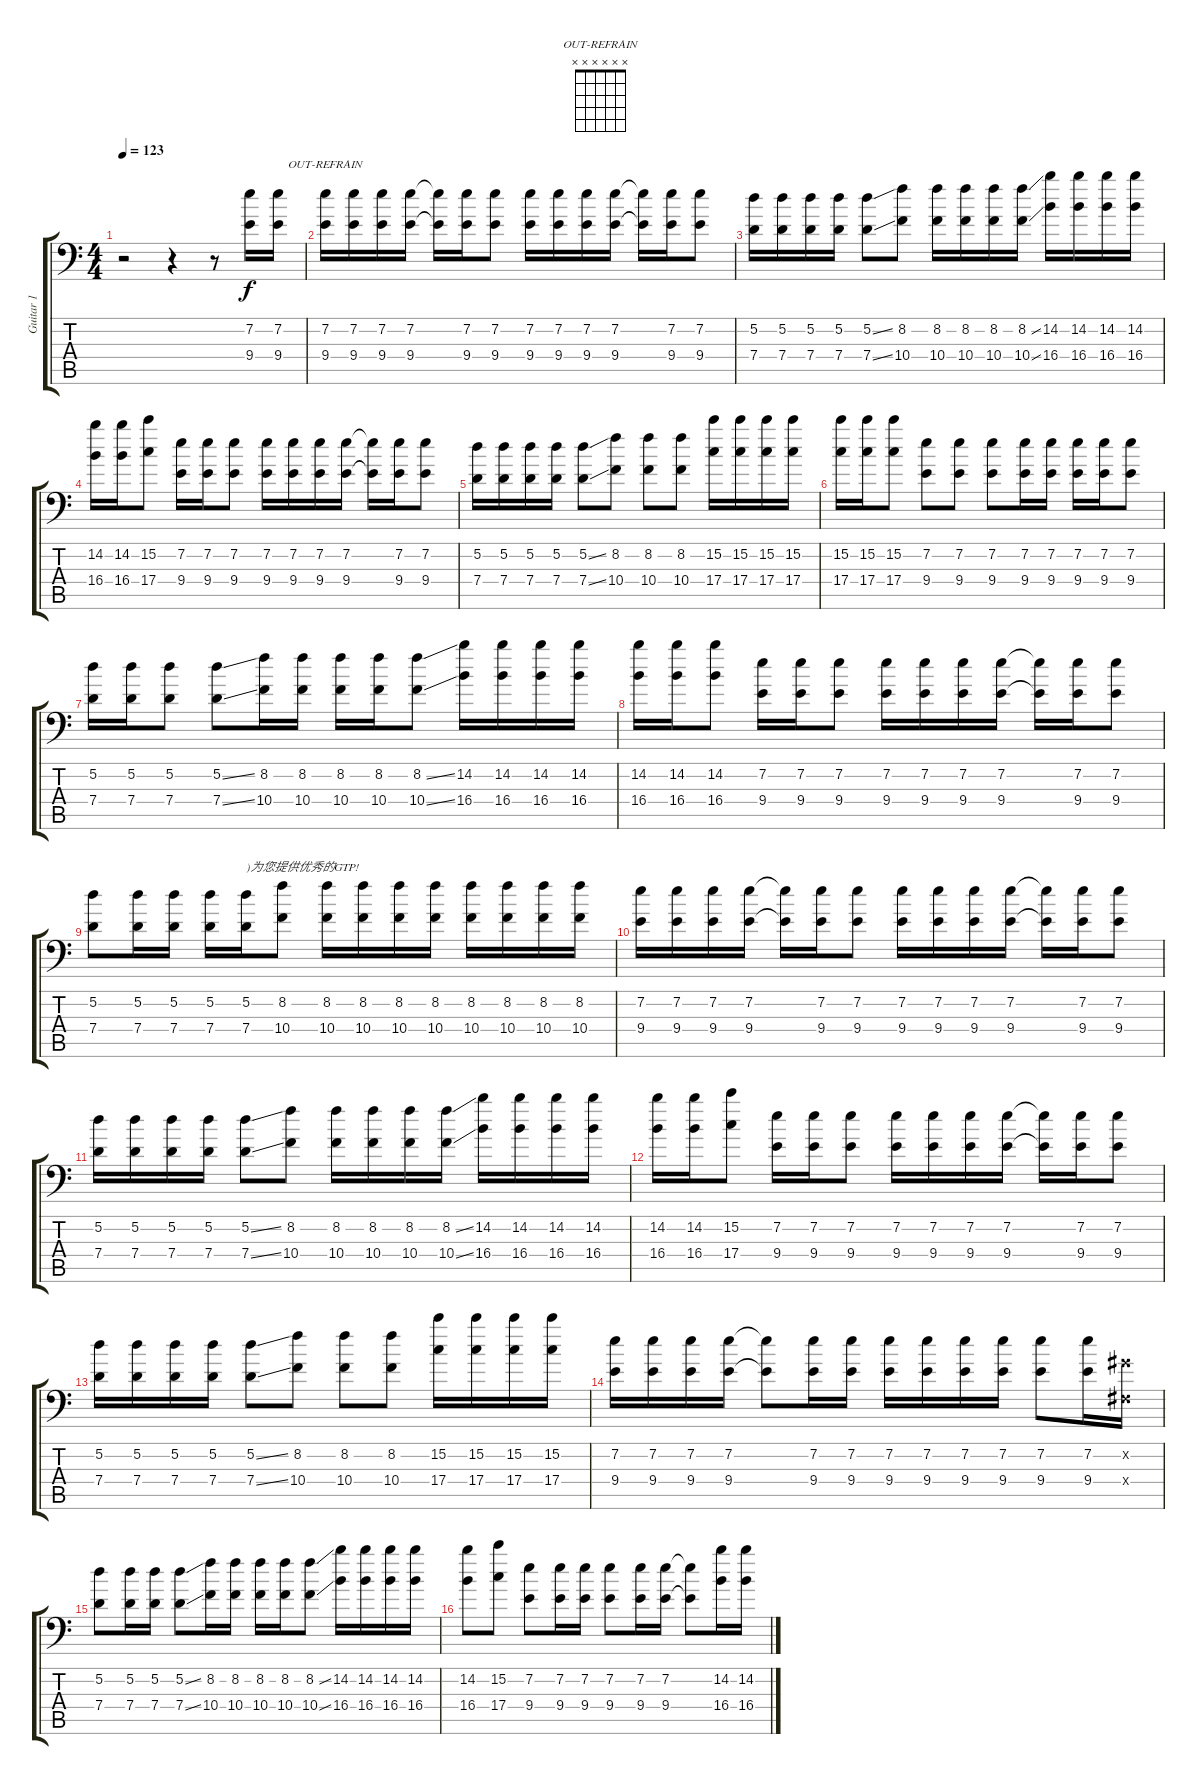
\track ("Guitar 1" "Guitar 1") {instrument distortionguitar}
\staff {score tabs}
\tuning (D4 A3 F3 G2 D2 A1) {hide}
\chord ("OUT-REFRAIN" x x x x x x)
\ts (4 4)
\tempo 123
\clef f4
\ks c
r.2{dy f} r.4 r.8 (7.2 9.4).16 (7.2 9.4).16 |
(7.2 9.4).16{ch "OUT-REFRAIN"} (7.2 9.4).16 (7.2 9.4).16 (7.2 9.4).16 (7.2{t} 9.4{t}).16 (7.2 9.4).16 (7.2 9.4).8 (7.2 9.4).16 (7.2 9.4).16 (7.2 9.4).16 (7.2 9.4).16 (7.2{t} 9.4{t}).16 (7.2 9.4).16 (7.2 9.4).8 |
(5.2 7.4).16 (5.2 7.4).16 (5.2 7.4).16 (5.2 7.4).16 (5.2{ss} 7.4{ss}).8 (8.2 10.4).8 (8.2 10.4).16 (8.2 10.4).16 (8.2 10.4).16 (8.2{ss} 10.4{ss}).16 (14.2 16.4).16 (14.2 16.4).16 (14.2 16.4).16 (14.2 16.4).16 |
(14.2 16.4).16 (14.2 16.4).16 (15.2 17.4).8 (7.2 9.4).16 (7.2 9.4).16 (7.2 9.4).8 (7.2 9.4).16 (7.2 9.4).16 (7.2 9.4).16 (7.2 9.4).16 (7.2{t} 9.4{t}).16 (7.2 9.4).16 (7.2 9.4).8 |
(5.2 7.4).16 (5.2 7.4).16 (5.2 7.4).16 (5.2 7.4).16 (5.2{ss} 7.4{ss}).8 (8.2 10.4).8 (8.2 10.4).8 (8.2 10.4).8 (15.2 17.4).16 (15.2 17.4).16 (15.2 17.4).16 (15.2 17.4).16 |
(15.2 17.4).16 (15.2 17.4).16 (15.2 17.4).8 (7.2 9.4).8 (7.2 9.4).8 (7.2 9.4).8 (7.2 9.4).16 (7.2 9.4).16 (7.2 9.4).16 (7.2 9.4).16 (7.2 9.4).8 |
(5.2 7.4).16 (5.2 7.4).16 (5.2 7.4).8 (5.2{ss} 7.4{ss}).8 (8.2 10.4).16 (8.2 10.4).16 (8.2 10.4).16 (8.2 10.4).16 (8.2{ss} 10.4{ss}).8 (14.2 16.4).16 (14.2 16.4).16 (14.2 16.4).16 (14.2 16.4).16 |
(14.2 16.4).16 (14.2 16.4).16 (14.2 16.4).8 (7.2 9.4).16 (7.2 9.4).16 (7.2 9.4).8 (7.2 9.4).16 (7.2 9.4).16 (7.2 9.4).16 (7.2 9.4).16 (7.2{t} 9.4{t}).16 (7.2 9.4).16 (7.2 9.4).8 |
(5.2 7.4).8 (5.2 7.4).16 (5.2 7.4).16 (5.2 7.4).16 (5.2 7.4).16{txt ")为您提供优秀的GTP!"} (8.2 10.4).8 (8.2 10.4).16 (8.2 10.4).16 (8.2 10.4).16 (8.2 10.4).16 (8.2 10.4).16 (8.2 10.4).16 (8.2 10.4).16 (8.2 10.4).16 |
(7.2 9.4).16 (7.2 9.4).16 (7.2 9.4).16 (7.2 9.4).16 (7.2{t} 9.4{t}).16 (7.2 9.4).16 (7.2 9.4).8 (7.2 9.4).16 (7.2 9.4).16 (7.2 9.4).16 (7.2 9.4).16 (7.2{t} 9.4{t}).16 (7.2 9.4).16 (7.2 9.4).8 |
(5.2 7.4).16 (5.2 7.4).16 (5.2 7.4).16 (5.2 7.4).16 (5.2{ss} 7.4{ss}).8 (8.2 10.4).8 (8.2 10.4).16 (8.2 10.4).16 (8.2 10.4).16 (8.2{ss} 10.4{ss}).16 (14.2 16.4).16 (14.2 16.4).16 (14.2 16.4).16 (14.2 16.4).16 |
(14.2 16.4).16 (14.2 16.4).16 (15.2 17.4).8 (7.2 9.4).16 (7.2 9.4).16 (7.2 9.4).8 (7.2 9.4).16 (7.2 9.4).16 (7.2 9.4).16 (7.2 9.4).16 (7.2{t} 9.4{t}).16 (7.2 9.4).16 (7.2 9.4).8 |
(5.2 7.4).16 (5.2 7.4).16 (5.2 7.4).16 (5.2 7.4).16 (5.2{ss} 7.4{ss}).8 (8.2 10.4).8 (8.2 10.4).8 (8.2 10.4).8 (15.2 17.4).16 (15.2 17.4).16 (15.2 17.4).16 (15.2 17.4).16 |
(7.2 9.4).16 (7.2 9.4).16 (7.2 9.4).16 (7.2 9.4).16 (7.2{t} 9.4{t}).8 (7.2 9.4).16 (7.2 9.4).16 (7.2 9.4).16 (7.2 9.4).16 (7.2 9.4).16 (7.2 9.4).16 (7.2 9.4).8 (7.2 9.4).16 (-1.2{x} -1.4{x}).16 |
(5.2 7.4).8 (5.2 7.4).16 (5.2 7.4).16 (5.2{ss} 7.4{ss}).8 (8.2 10.4).16 (8.2 10.4).16 (8.2 10.4).16 (8.2 10.4).16 (8.2{ss} 10.4{ss}).8 (14.2 16.4).16 (14.2 16.4).16 (14.2 16.4).16 (14.2 16.4).16 |
(14.2 16.4).8 (15.2 17.4).8 (7.2 9.4).8 (7.2 9.4).16 (7.2 9.4).16 (7.2 9.4).8 (7.2 9.4).16 (7.2 9.4).16 (7.2{t} 9.4{t}).8 (14.2 16.4).16 (14.2 16.4).16
